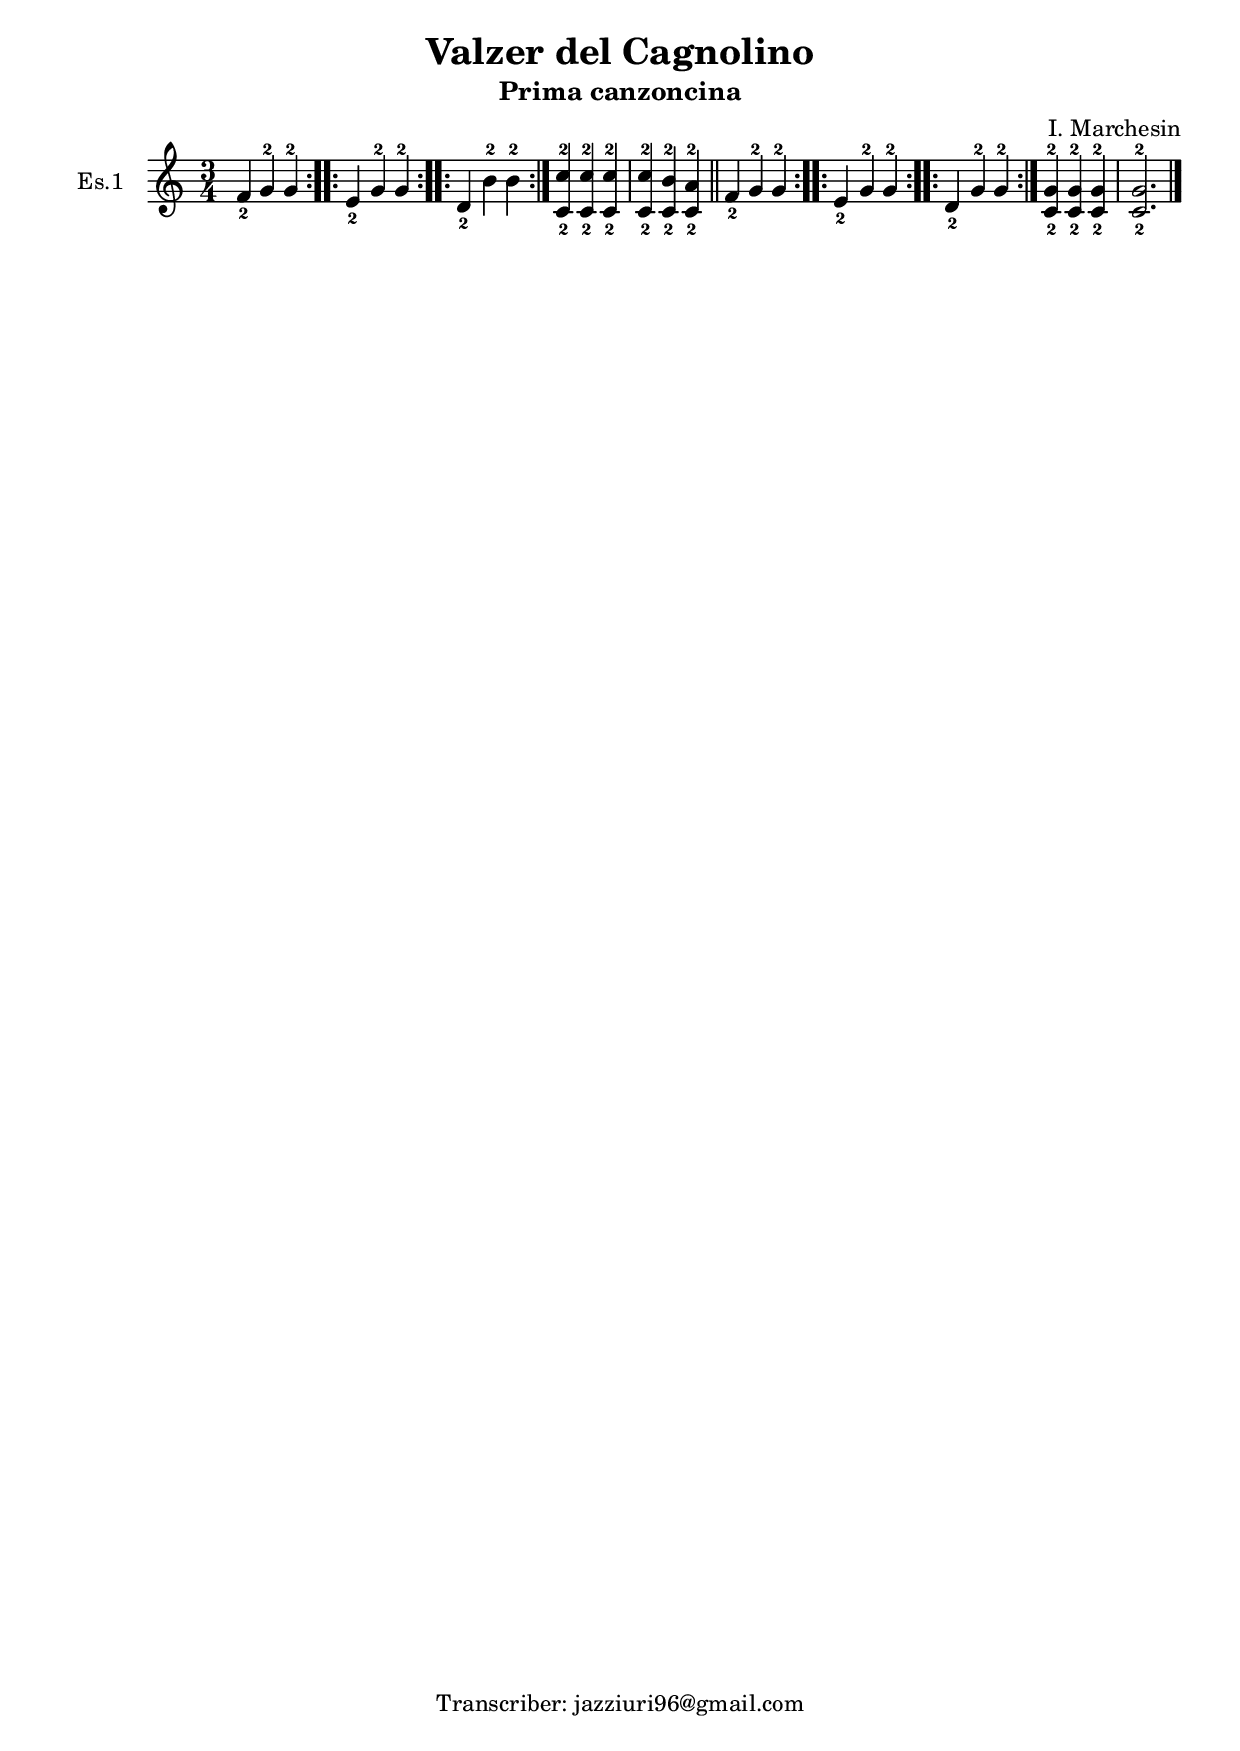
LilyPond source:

\header {
  title = "Valzer del Cagnolino"
  subtitle = "Prima canzoncina"
  composer = ""
  arranger = "I. Marchesin"
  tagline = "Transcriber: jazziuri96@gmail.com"
}

\score {
<<
  \new Staff \with {instrumentName = "Es.1"}
  {
    \relative c' {
    \time 3/4
      \repeat volta 2 {f_2 g-2 g-2}
      \repeat volta 2 {e_2 g-2 g-2}
      \repeat volta 2 {d_2 b'-2 b-2}
      <c,_2 c'-2> <c_2 c'-2> <c_2 c'-2>
      <c_2 c'-2> <c_2 b'-2> <c_2 a'-2> \bar "||"
      \repeat volta 2 {f_2 g-2 g-2}
      \repeat volta 2 {e_2 g-2 g-2}
      \repeat volta 2 {d_2 g-2 g-2}
      <c,_2 g'-2> <c_2 g'-2> <c_2 g'-2>
      <c_2 g'-2>2. \bar "|."
    }
  }
>>
  \layout {}
  \midi {}
}